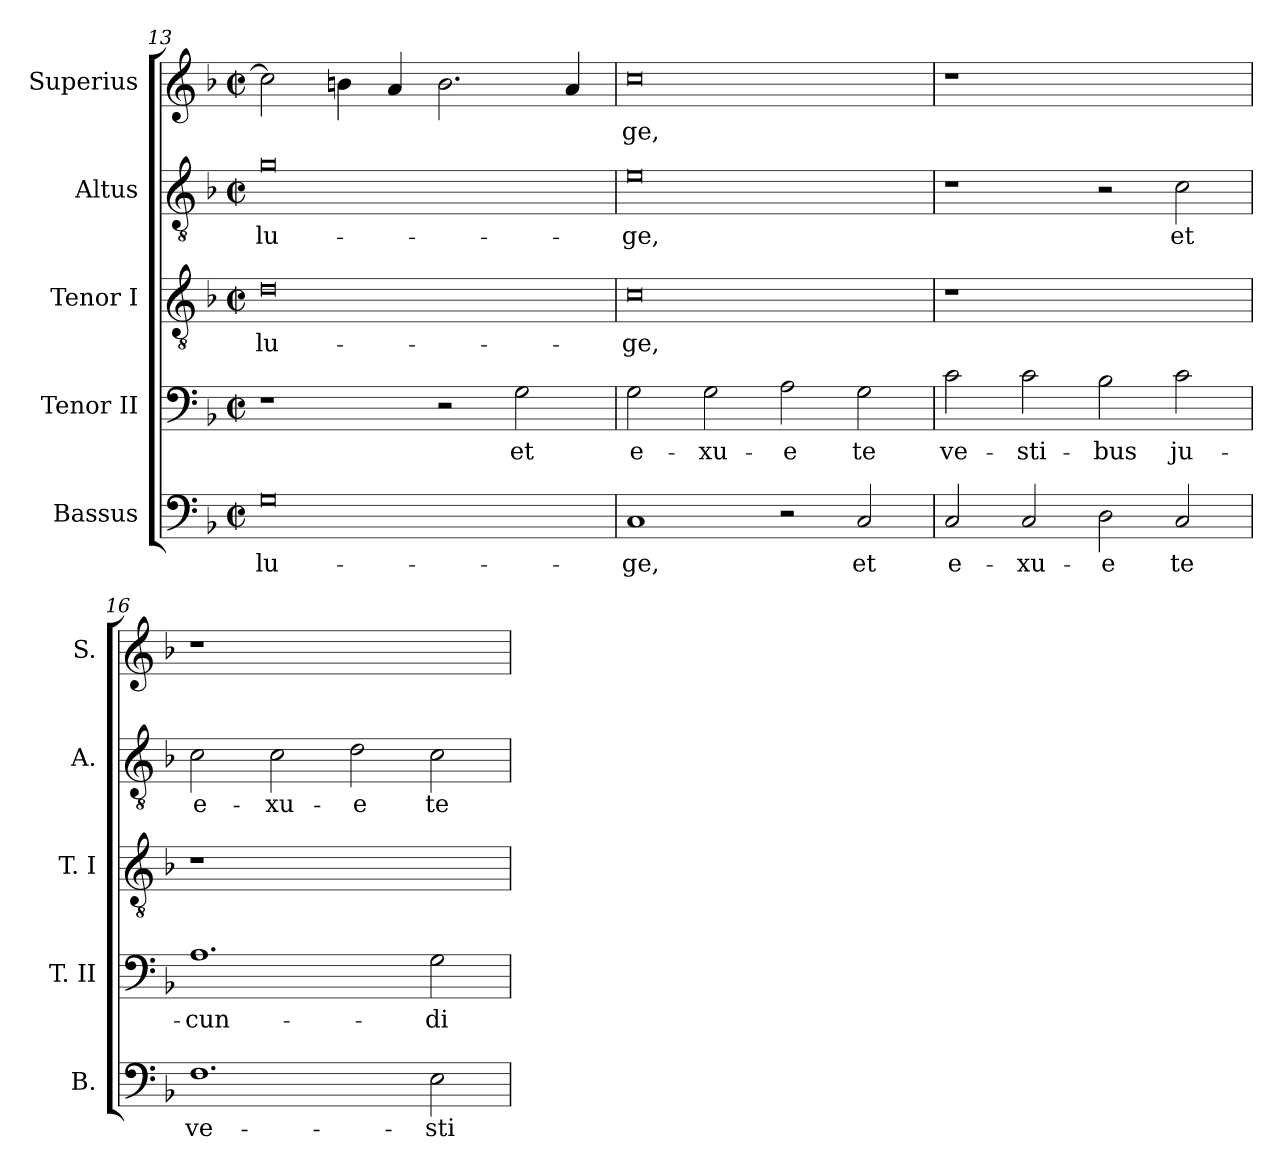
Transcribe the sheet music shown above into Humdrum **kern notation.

**kern	**text	**kern	**text	**kern	**text	**kern	**text	**kern	**text
*part5	*part5	*part4	*part4	*part3	*part3	*part2	*part2	*part1	*part1
*staff5	*staff5	*staff4	*staff4	*staff3	*staff3	*staff2	*staff2	*staff1	*staff1
*I"Bassus	*	*I"Tenor II	*	*I"Tenor I	*	*I"Altus	*	*I"Superius	*
*I'B.	*	*I'T. II	*	*I'T. I	*	*I'A.	*	*I'S.	*
*clefF4	*	*clefF4	*	*clefGv2	*	*clefGv2	*	*clefG2	*
*	*	*	*	*ITrd7c12	*	*ITrd7c12	*	*	*
*k[b-]	*	*k[b-]	*	*k[b-]	*	*k[b-]	*	*k[b-]	*
*F:	*	*F:	*	*F:	*	*F:	*	*F:	*
*M2/2	*	*M2/2	*	*M2/2	*	*M2/2	*	*M2/2	*
*met(c|)	*	*met(c|)	*	*met(c|)	*	*met(c|)	*	*met(c|)	*
=13	=13	=13	=13	=13	=13	=13	=13	=13	=13
!	!LO:LY:b:color=#000000	!	!	!	!	!	!	!	!
!	!	!	!	!	!LO:LY:b:color=#000000	!	!	!	!
!	!	!	!	!	!	!	!LO:LY:b:color=#000000	!	!
0Gi	lu-	1r	.	0Di	lu-	0Gi	lu-	2cci\]	.
.	.	.	.	.	.	.	.	4bni\	.
.	.	.	.	.	.	.	.	4ai/	.
.	.	2r	.	.	.	.	.	2.bi\	.
!	!	!	!LO:LY:b:color=#000000	!	!	!	!	!	!
.	.	2Gi\	et	.	.	.	.	.	.
.	.	.	.	.	.	.	.	4ai/	.
=14	=14	=14	=14	=14	=14	=14	=14	=14	=14
!	!LO:LY:b:color=#000000	!	!	!	!	!	!	!	!
!	!	!	!LO:LY:b:color=#000000	!	!	!	!	!	!
!	!	!	!	!	!LO:LY:b:color=#000000	!	!	!	!
!	!	!	!	!	!	!	!LO:LY:b:color=#000000	!	!
!	!	!	!	!	!	!	!	!	!LO:LY:b:color=#000000
1Ci	-ge,	2Gi\	e-	0Ci	-ge,	0Ei	-ge,	0cci	-ge,
!	!	!	!LO:LY:b:color=#000000	!	!	!	!	!	!
.	.	2Gi\	-xu-	.	.	.	.	.	.
!	!	!	!LO:LY:b:color=#000000	!	!	!	!	!	!
2r	.	2Ai\	-e	.	.	.	.	.	.
!	!LO:LY:b:color=#000000	!	!	!	!	!	!	!	!
!	!	!	!LO:LY:b:color=#000000	!	!	!	!	!	!
2Ci/	et	2Gi\	te	.	.	.	.	.	.
=15	=15	=15	=15	=15	=15	=15	=15	=15	=15
!	!LO:LY:b:color=#000000	!	!	!	!	!	!	!	!
!	!	!	!LO:LY:b:color=#000000	!LO:N:vis=1	!	!	!	!LO:N:vis=1	!
2Ci/	e-	2ci\	ve-	1r	.	1r	.	1r	.
!	!LO:LY:b:color=#000000	!	!	!	!	!	!	!	!
!	!	!	!LO:LY:b:color=#000000	!	!	!	!	!	!
2Ci/	-xu-	2ci\	-sti-	.	.	.	.	.	.
!	!LO:LY:b:color=#000000	!	!	!	!	!	!	!	!
!	!	!	!LO:LY:b:color=#000000	!	!	!	!	!	!
2Di\	-e	2B-i\	-bus	1ryy	.	2r	.	1ryy	.
!	!LO:LY:b:color=#000000	!	!	!	!	!	!	!	!
!	!	!	!LO:LY:b:color=#000000	!	!	!	!	!	!
!	!	!	!	!	!	!	!LO:LY:b:color=#000000	!	!
2Ci/	te	2ci\	ju-	.	.	2Ci\	et	.	.
=16	=16	=16	=16	=16	=16	=16	=16	=16	=16
!	!LO:LY:b:color=#000000	!	!	!	!	!	!	!	!
!	!	!	!LO:LY:b:color=#000000	!LO:N:vis=1	!	!	!	!	!
!	!	!	!	!	!	!	!LO:LY:b:color=#000000	!LO:N:vis=1	!
1.Fi	ve-	1.Ai	-cun-	1r	.	2Ci\	e-	1r	.
!	!	!	!	!	!	!	!LO:LY:b:color=#000000	!	!
.	.	.	.	.	.	2Ci\	-xu-	.	.
!	!	!	!	!	!	!	!LO:LY:b:color=#000000	!	!
.	.	.	.	1ryy	.	2Di\	-e	1ryy	.
!	!LO:LY:b:color=#000000	!	!	!	!	!	!	!	!
!	!	!	!LO:LY:b:color=#000000	!	!	!	!	!	!
!	!	!	!	!	!	!	!LO:LY:b:color=#000000	!	!
2Ei\	-sti-	2Gi\	-di-	.	.	2Ci\	te	.	.
=	=	=	=	=	=	=	=	=	=
*-	*-	*-	*-	*-	*-	*-	*-	*-	*-
